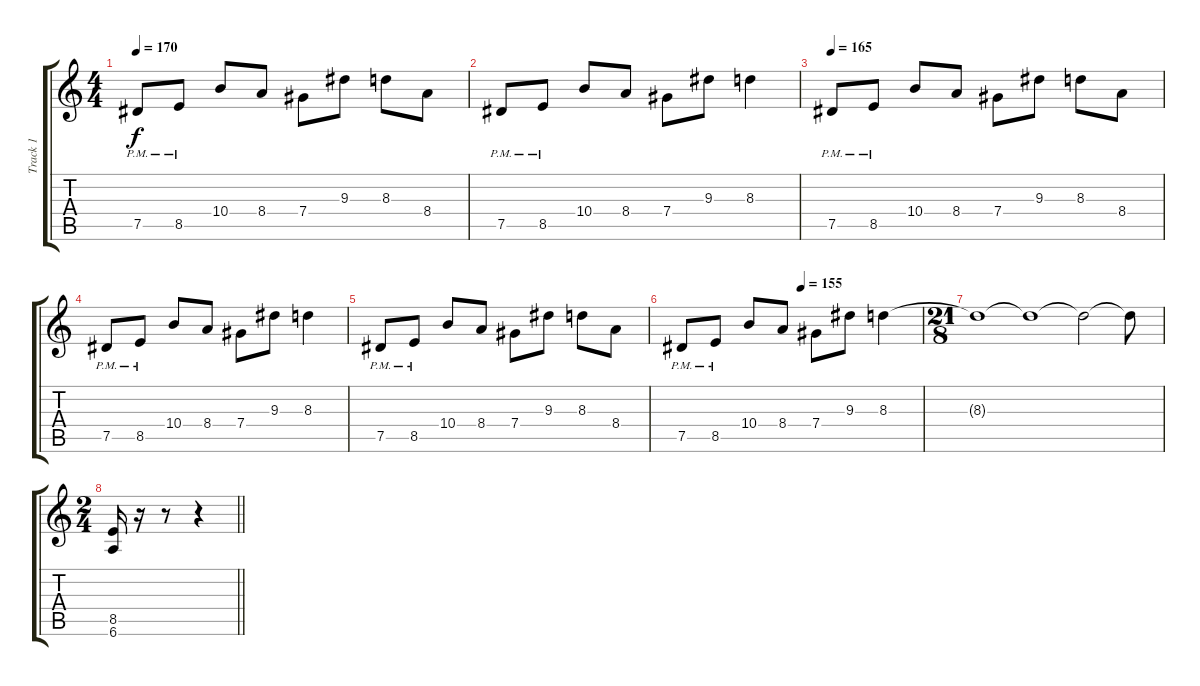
\track ("Track 1" "Track 1") {instrument distortionguitar}
\staff {score tabs}
\tuning (Eb4 Bb3 Gb3 Db3 Ab2 Eb2) {hide}
\ts (4 4)
\tempo 170
\clef g2
\ks c
7.5{pm}.8{dy f} 8.5{pm}.8 10.4.8 8.4.8 7.4.8 9.3.8 8.3.8 8.4.8 |
7.5{pm}.8 8.5{pm}.8 10.4.8 8.4.8 7.4.8 9.3.8 8.3.4 |
\tempo 165
7.5{pm}.8 8.5{pm}.8 10.4.8 8.4.8 7.4.8 9.3.8 8.3.8 8.4.8 |
7.5{pm}.8 8.5{pm}.8 10.4.8 8.4.8 7.4.8 9.3.8 8.3.4 |
7.5{pm}.8 8.5{pm}.8 10.4.8 8.4.8 7.4.8 9.3.8 8.3.8 8.4.8 |
\tempo (155 0.5)
7.5{pm}.8 8.5{pm}.8 10.4.8 8.4.8 7.4.8 9.3.8 8.3.4 |
\ts (21 8)
8.3{t}.1 8.3{t}.1 8.3{t}.2 8.3{t}.8 |
\ts (2 4)
\barLineRight lightlight
(8.5 6.6).16 r.16 r.8 r.4
